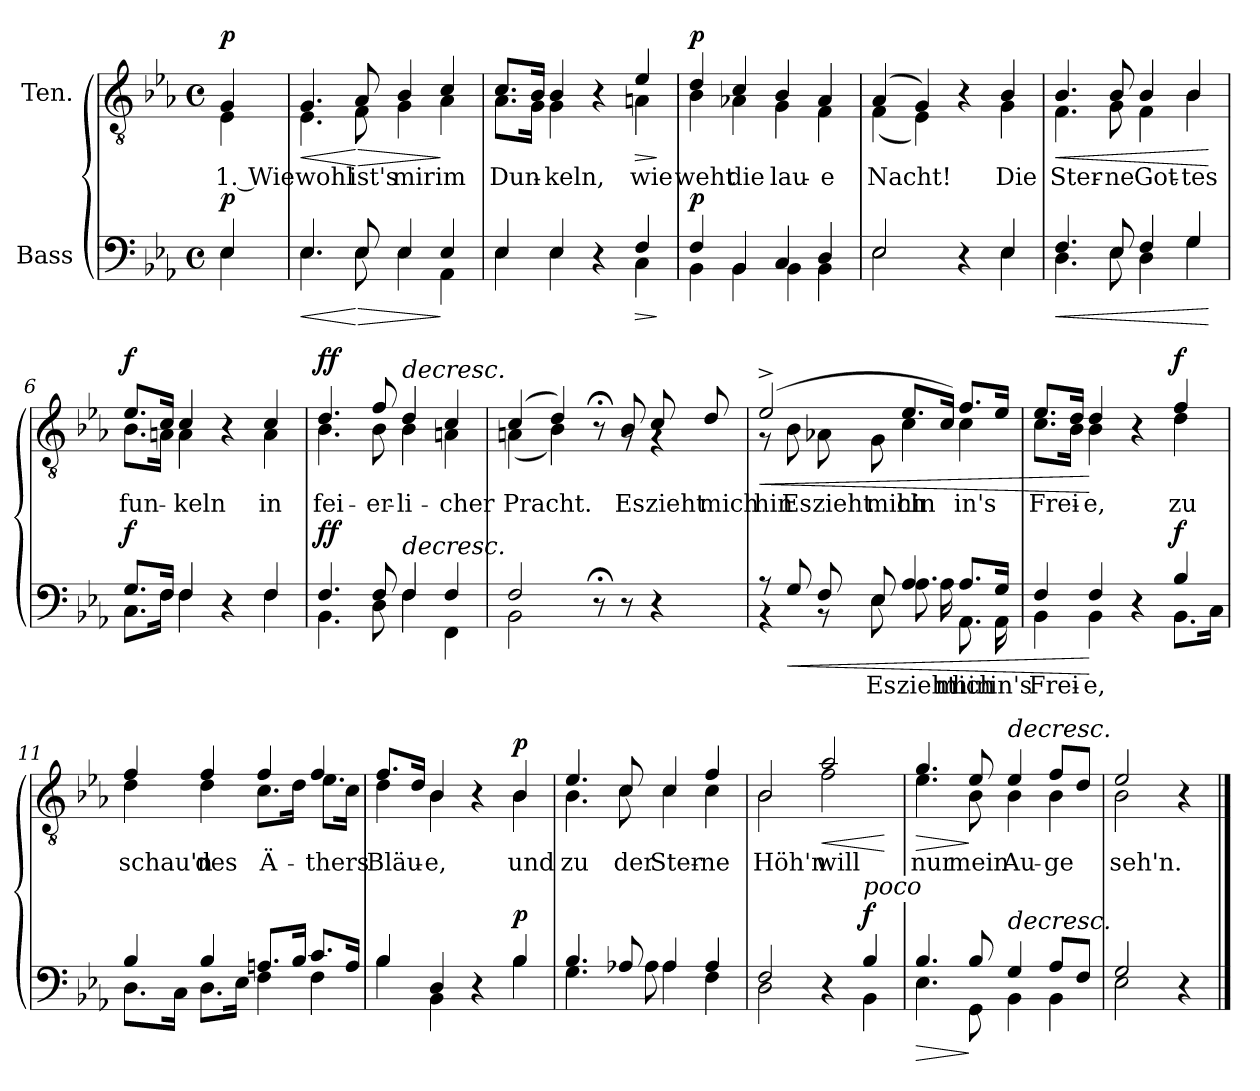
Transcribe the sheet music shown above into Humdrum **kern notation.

**kern	**text	**dynam	**kern	**text	**dynam
*part2	*part2	*part2	*part1	*part1	*part1
*staff2	*staff2	*staff2	*staff1	*staff1	*staff1
*I"Bass	*	*	*I"Ten.	*	*
*clefF4	*	*	*clefGv2	*	*
*k[b-e-a-]	*	*	*k[b-e-a-]	*	*
*M4/4	*	*	*M4/4	*	*
*met(c)	*	*	*met(c)	*	*
=	=	=	=	=	=
*^	*	*	*	*	*
!	!	!	!	!LO:TX:a:B:t=Langsam	!	!
!	!	!	!LO:DY:a	!	!LO:LY:b	!LO:DY:a
*	*	*	*	*^	*	*
4E-/	4E-\	.	p	4G/	4E-\	1. Wie	p
=1	=1	=1	=1	=1	=1	=1	=1
!	!	!	!LO:HP:b	!	!	!LO:LY:b	!LO:HP:b
4.E-/	4.E-\	.	<	4.G/	4.E-\	wohl	<
!	!	!	!LO:HP:n=1:b	!	!	!LO:LY:b	!LO:HP:n=1:b
8E-/	8E-\	.	[ >	8A-/	8F\	ist's	[ >
!	!	!	!	!	!	!LO:LY:b	!
4E-/	4E-\	.	.	4B-/	4G\	mir	.
!	!	!	!	!	!	!LO:LY:b	!
4E-/	4AA-\	.	]	4c/	4A-\	im	]
=2	=2	=2	=2	=2	=2	=2	=2
!	!	!	!	!	!	!LO:LY:b	!
4E-/	4E-\	.	.	8.c/L	8.A-\L	Dun-	.
.	.	.	.	16B-/Jk	16G\Jk	.	.
!	!	!	!	!	!	!LO:LY:b	!
4E-/	4E-\	.	.	4B-/	4G\	-keln,	.
4r	4ryy	.	.	4r	4ryy	.	.
!	!	!	!LO:HP:b	!	!	!LO:LY:b	!LO:HP:b
4F/	4C\	.	>	4e-/	4An\	wie	>
*v	*v	*	*	*	*	*	*
*	*	*	*v	*v	*	*
.	.	]	.	.	]
=3	=3	=3	=3	=3	=3
*^	*	*	*	*	*
!	!	!	!LO:DY:a	!	!LO:LY:b	!LO:DY:a
*	*	*	*	*^	*	*
4F/	4BB-\	.	p	4d/	4B-\	weht	p
!	!	!	!	!	!	!LO:LY:b	!
4BB-/	4BB-\	.	.	4c/	4A-X\	die	.
!	!	!	!	!	!	!LO:LY:b	!
4C/	4BB-\	.	.	4B-/	4G\	lau-	.
!	!	!	!	!	!	!LO:LY:b	!
4D/	4BB-\	.	.	4A-/	4F\	-e	.
=4	=4	=4	=4	=4	=4	=4	=4
!	!	!	!	!	!	!LO:LY:b	!
2E-/	2E-\	.	.	(4A-/	(4F\	Nacht!	.
.	.	.	.	4G/)	4E-\)	.	.
4r	4ryy	.	.	4r	4ryy	.	.
!	!	!	!	!	!	!LO:LY:b	!
4E-/	4E-\	.	.	4B-/	4G\	Die	.
!!LO:LB:g=z	!!
=5	=5	=5	=5	=5	=5	=5	=5
!	!	!	!LO:HP:b	!	!	!LO:LY:b	!LO:HP:b
4.F/	4.D\	.	<	4.B-/	4.F\	Ster-	<
!	!	!	!	!	!	!LO:LY:b	!
8E-/	8E-\	.	.	8B-/	8G\	-ne	.
!	!	!	!	!	!	!LO:LY:b	!
4F/	4D\	.	.	4B-/	4F\	Got-	.
!	!	!	!	!	!	!LO:LY:b	!
4G/	4G\	.	.	4B-/	4B-\	-tes	.
*v	*v	*	*	*	*	*	*
*	*	*	*v	*v	*	*
.	.	[	.	.	[
=6	=6	=6	=6	=6	=6
*^	*	*	*	*	*
!	!	!	!LO:DY:a	!	!LO:LY:b	!LO:DY:a
*	*	*	*	*^	*	*
8.G/L	8.C\L	.	f	8.e-/L	8.B-\L	fun-	f
16F/Jk	16F\Jk	.	.	16c/Jk	16An\Jk	.	.
!	!	!	!	!	!	!LO:LY:b	!
4F/	4F\	.	.	4c/	4A\	-keln	.
4r	4ryy	.	.	4r	4ryy	.	.
!	!	!	!	!	!	!LO:LY:b	!
4F/	4F\	.	.	4c/	4A\	in	.
=7	=7	=7	=7	=7	=7	=7	=7
!	!	!	!LO:DY:a	!	!	!LO:LY:b	!LO:DY:a
4.F/	4.BB-\	.	ff	4.d/	4.B-\	fei-	ff
!	!	!	!	!	!	!LO:LY:b	!
8F/	8D\	.	.	8f/	8B-\	-er-	.
!	!	!	!	!LO:TX:a:i:t=decresc.	!	!	!
!LO:TX:a:i:t=decresc.	!	!	!	!	!	!	!
!	!	!	!	!	!	!LO:LY:b	!
4F/	4F\	.	.	4d/	4B-\	-li-	.
!	!	!	!	!	!	!LO:LY:b	!
4F/	4FF\	.	.	4c/	4An\	-cher	.
=8	=8	=8	=8	=8	=8	=8	=8
!	!	!	!	!	!	!LO:LY:b	!
2F/	2BB-\	.	.	(4c/	(4An\	Pracht.	.
.	.	.	.	4d/)	4B-\)	.	.
8r;<	8ryy	.	.	8r;<	8rGyy	.	.
!	!	!	!	!	!	!LO:LY:b	!
8r	8ryy	.	.	8B-/	8rG	Es	.
!	!	!	!	!	!	!LO:LY:b	!
4r	4ryy	.	.	8c/	4rG	zieht	.
!	!	!	!	!	!	!LO:LY:b	!
.	.	.	.	8d/	.	mich	.
!!LO:LB:g=z	!!
=9	=9	=9	=9	=9	=9	=9	=9
!	!	!	!	!	!	!LO:LY:b	!LO:HP:b
8r	4r	.	.	(2e-^/	8rG	hin	<
!	!	!	!LO:HP:b	!	!	!LO:LY:b	!
8G/	.	.	<	.	8B-\	Es	.
!	!	!	!	!	!	!LO:LY:b	!
8F/	8r	.	.	.	8A-X\	zieht	.
!	!	!LO:LY:b	!	!	!	!LO:LY:b	!
8E-/	8E-\	Es	.	.	8G\	mich	.
!	!	!LO:LY:b	!	!	!	!LO:LY:b	!
4A-/	8.A-\	zieht	.	8.e-/L	4c\	hin	.
!	!	!LO:LY:b	!	!	!	!	!
.	16A-\	mich	.	16c/Jk)	.	.	.
!	!	!LO:LY:b	!	!	!	!LO:LY:b	!
!	!	!	!	!	!	!LO:LY:b	!
8.A-/L	8.AA-\	hin	.	8.f/L	4c\	in's	.
!	!	!LO:LY:b	!	!	!	!	!
16G/Jk	16AA-\	in's	.	16e-/Jk	.	.	.
=10	=10	=10	=10	=10	=10	=10	=10
!	!	!LO:LY:b	!	!	!	!LO:LY:b	!
!	!	!	!	!	!	!LO:LY:b	!
4F/	4BB-\	Frei-	.	8.e-/L	8.c\L	Frei-	.
.	.	.	.	16d/Jk	16B-\Jk	.	.
!	!	!LO:LY:b	!	!	!	!LO:LY:b	!
!	!	!	!	!	!	!LO:LY:b	!
4F/	4BB-\	-e,	[	4d/	4B-\	-e,	[
4r	4ryy	.	.	4r	4ryy	.	.
!	!	!	!LO:DY:a	!	!	!LO:LY:b	!LO:DY:a
4B-/	8.BB-\L	.	f	4f/	4d\	zu	f
.	16C\Jk	.	.	.	.	.	.
=11	=11	=11	=11	=11	=11	=11	=11
!	!	!	!	!	!	!LO:LY:b	!
4B-/	8.D\L	.	.	4f/	4d\	schau'n	.
.	16C\Jk	.	.	.	.	.	.
!	!	!	!	!	!	!LO:LY:b	!
4B-/	8.D\L	.	.	4f/	4d\	des	.
.	16E-\Jk	.	.	.	.	.	.
!	!	!	!	!	!	!LO:LY:b	!
8.An/L	4F\	.	.	4f/	8.c\L	Ä-	.
16B-/Jk	.	.	.	.	16d\Jk	.	.
!	!	!	!	!	!	!LO:LY:b	!
8.c/L	4F\	.	.	4f/	8.e-\L	-thers	.
16A/Jk	.	.	.	.	16c\Jk	.	.
!!LO:LB:g=z	!!
=12	=12	=12	=12	=12	=12	=12	=12
!	!	!	!	!	!	!LO:LY:b	!
4B-/	4B-\	.	.	8.f/L	4d\	Bläu-	.
.	.	.	.	16d/Jk	.	.	.
!	!	!	!	!	!	!LO:LY:b	!
4D/	4BB-\	.	.	4B-/	4B-\	-e,	.
4r	4ryy	.	.	4r	4ryy	.	.
!	!	!	!LO:DY:a	!	!	!LO:LY:b	!LO:DY:a
4B-/	4B-\	.	p	4B-/	4B-\	und	p
=13	=13	=13	=13	=13	=13	=13	=13
!	!	!	!	!	!	!LO:LY:b	!
4.B-/	4.G\	.	.	4.e-/	4.B-\	zu	.
!	!	!	!	!	!	!LO:LY:b	!
8A-X/	8A-\	.	.	8c/	8c\	der	.
!	!	!	!	!	!	!LO:LY:b	!
4A-/	4A-\	.	.	4c/	4c\	Ster-	.
!	!	!	!	!	!	!LO:LY:b	!
4A-/	4F\	.	.	4f/	4c\	-ne	.
=14	=14	=14	=14	=14	=14	=14	=14
!	!	!	!	!	!	!LO:LY:b	!
2F/	2D\	.	.	2B-/	2B-\	Höh'n	.
!	!	!	!	!	!	!LO:LY:b	!LO:HP:b
4r	4ryy	.	.	2a-/	2f\	will	<
!LO:TX:a:i:t=poco	!	!	!	!	!	!	!
!	!	!	!LO:DY:a	!	!	!	!
4B-/	4BB-\	.	f	.	.	.	.
*v	*v	*	*	*	*	*	*
*	*	*	*v	*v	*	*
.	.	.	.	.	[
=15	=15	=15	=15	=15	=15
!	!	!LO:HP:b	!	!LO:LY:b	!LO:HP:b
*^	*	*	*^	*	*
4.B-/	4.E-\	.	>	4.g/	4.e-\	nur	>
!	!	!	!	!	!	!LO:LY:b	!
8B-/	8GG\	.	]	8e-/	8B-\	mein	]
!	!	!	!	!LO:TX:a:i:t=decresc.	!	!	!
!LO:TX:a:i:t=decresc.	!	!	!	!	!	!	!
!	!	!	!	!	!	!LO:LY:b	!
4G/	4BB-\	.	.	4e-/	4B-\	Au-	.
!	!	!	!	!	!	!LO:LY:b	!
8A-/L	4BB-\	.	.	8f/L	4B-\	-ge	.
8F/J	.	.	.	8d/J	.	.	.
=16	=16	=16	=16	=16	=16	=16	=16
!	!	!	!	!	!	!LO:LY:b	!
2G/	2E-\	.	.	2e-/	2B-\	seh'n.	.
4r	4ryy	.	.	4r	4ryy	.	.
*v	*v	*	*	*	*	*	*
*	*	*	*v	*v	*	*
==	==	==	==	==	==
*-	*-	*-	*-	*-	*-
